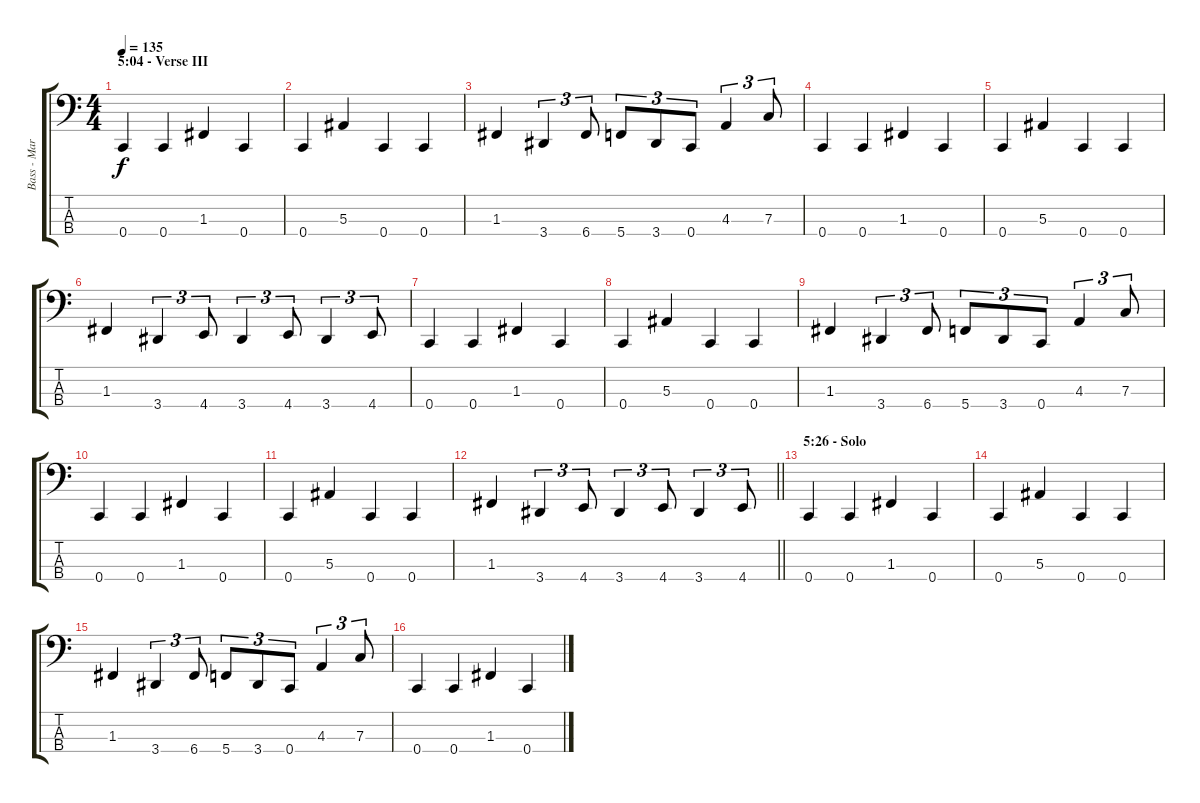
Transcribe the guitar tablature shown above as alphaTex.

\track ("Bass - Marius" "Bass - Mar") {instrument electricbasspick}
\staff {score tabs}
\tuning (Eb2 Bb1 F1 C1) {hide}
\ts (4 4)
\section ("" "5:04 - Verse III")
\tempo 135
\clef f4
\ks c
0.4.4{dy f} 0.4.4 1.3.4 0.4.4 |
0.4.4 5.3.4 0.4.4 0.4.4 |
1.3.4 3.4.4{tu (3 2)} 6.4.8{tu (3 2)} 5.4.8{tu (3 2)} 3.4.8{tu (3 2)} 0.4.8{tu (3 2)} 4.3.4{tu (3 2)} 7.3.8{tu (3 2)} |
0.4.4 0.4.4 1.3.4 0.4.4 |
0.4.4 5.3.4 0.4.4 0.4.4 |
1.3.4 3.4.4{tu (3 2)} 4.4.8{tu (3 2)} 3.4.4{tu (3 2)} 4.4.8{tu (3 2)} 3.4.4{tu (3 2)} 4.4.8{tu (3 2)} |
0.4.4 0.4.4 1.3.4 0.4.4 |
0.4.4 5.3.4 0.4.4 0.4.4 |
1.3.4 3.4.4{tu (3 2)} 6.4.8{tu (3 2)} 5.4.8{tu (3 2)} 3.4.8{tu (3 2)} 0.4.8{tu (3 2)} 4.3.4{tu (3 2)} 7.3.8{tu (3 2)} |
0.4.4 0.4.4 1.3.4 0.4.4 |
0.4.4 5.3.4 0.4.4 0.4.4 |
\barLineRight lightlight
1.3.4 3.4.4{tu (3 2)} 4.4.8{tu (3 2)} 3.4.4{tu (3 2)} 4.4.8{tu (3 2)} 3.4.4{tu (3 2)} 4.4.8{tu (3 2)} |
\section ("" "5:26 - Solo")
0.4.4 0.4.4 1.3.4 0.4.4 |
0.4.4 5.3.4 0.4.4 0.4.4 |
1.3.4 3.4.4{tu (3 2)} 6.4.8{tu (3 2)} 5.4.8{tu (3 2)} 3.4.8{tu (3 2)} 0.4.8{tu (3 2)} 4.3.4{tu (3 2)} 7.3.8{tu (3 2)} |
0.4.4 0.4.4 1.3.4 0.4.4
